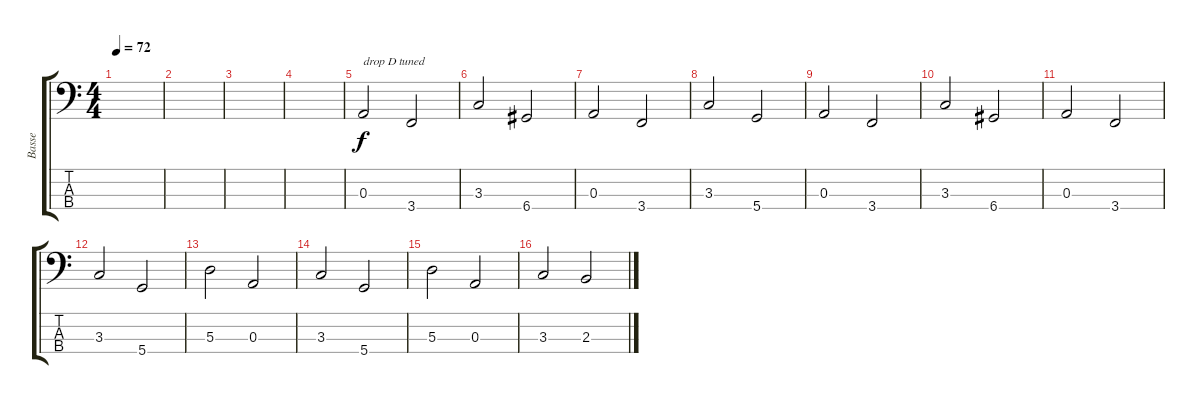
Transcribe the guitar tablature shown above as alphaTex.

\track ("Basse" "Basse") {instrument electricbassfinger}
\staff {score tabs}
\tuning (G2 D2 A1 D1) {hide}
\ts (4 4)
\tempo 72
\clef f4
\ks c
|
|
|
|
0.3.2{txt "drop D tuned"} 3.4.2 |
3.3.2 6.4.2 |
0.3.2 3.4.2 |
3.3.2 5.4.2 |
0.3.2 3.4.2 |
3.3.2 6.4.2 |
0.3.2 3.4.2 |
3.3.2 5.4.2 |
5.3.2 0.3.2 |
3.3.2 5.4.2 |
5.3.2 0.3.2 |
3.3.2 2.3.2
